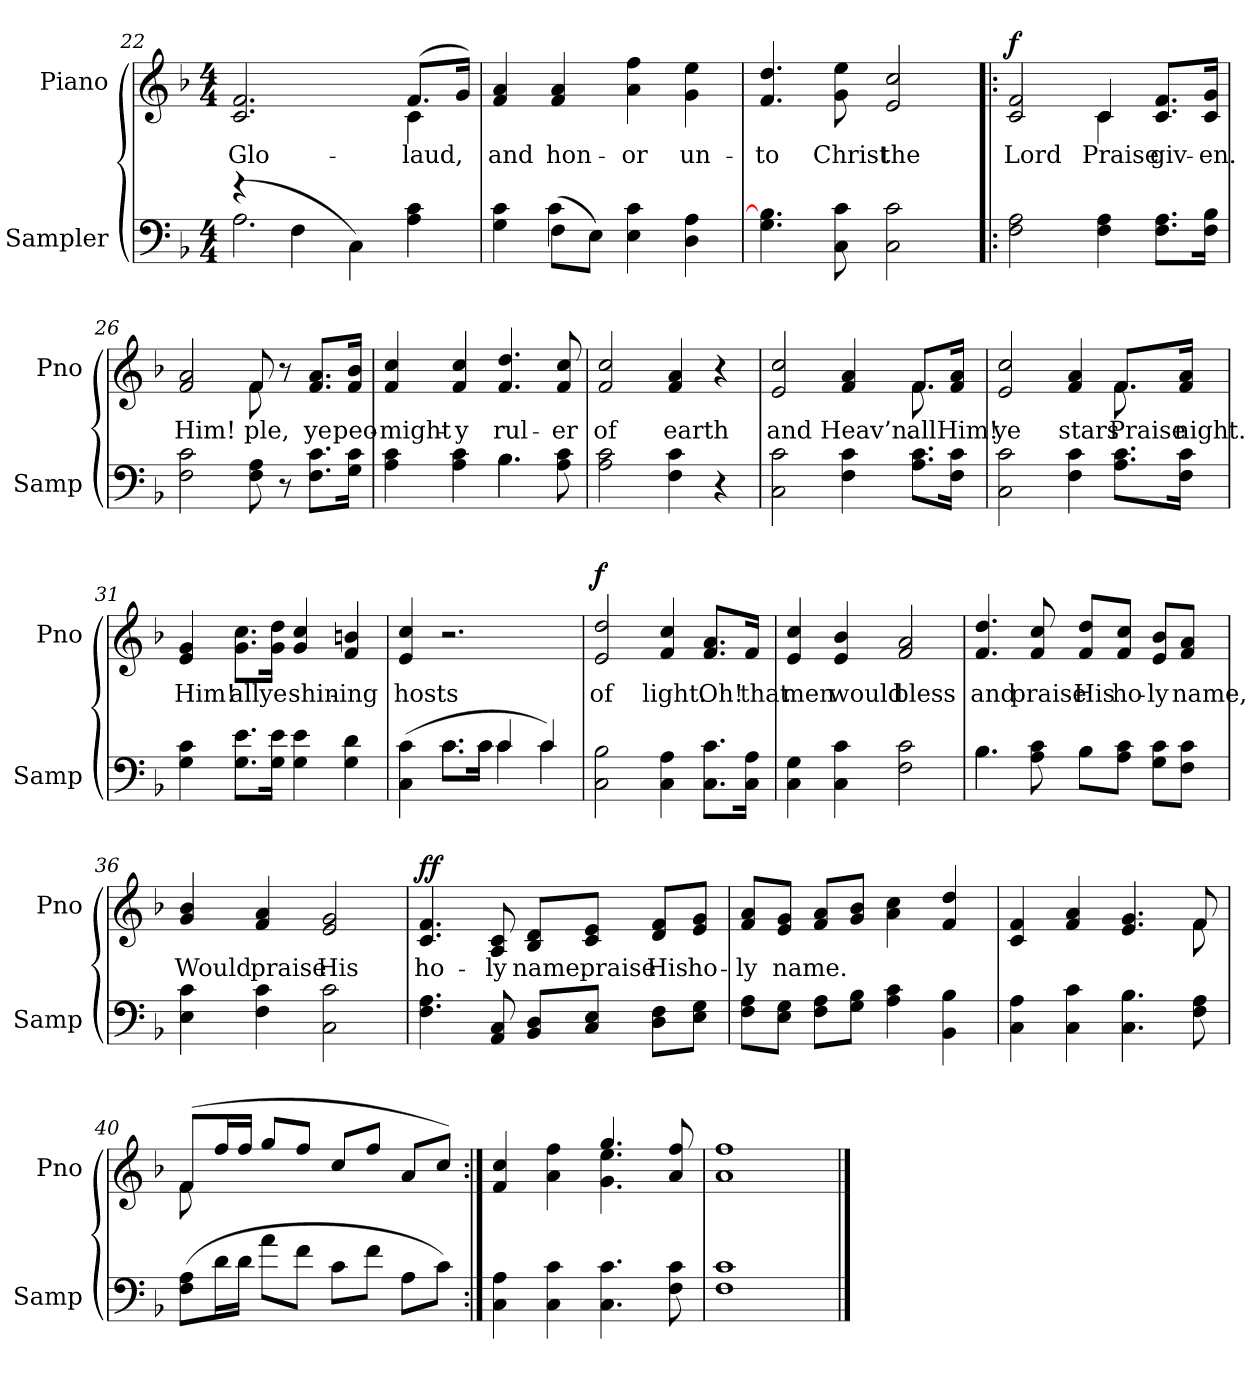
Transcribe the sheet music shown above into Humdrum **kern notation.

**kern	**kern	**text	**dynam
*part2	*part1	*part1	*part1
*staff2	*staff1	*staff1	*staff1
*I"Sampler	*I"Piano	*	*
*I'Samp	*I'Pno	*	*
*clefF4	*clefG2	*	*
*k[b-]	*k[b-]	*	*
*F:	*F:	*	*
*M4/4	*M4/4	*	*
=22	=22	=22	=22
*^	*^	*	*
(4r	2.A	2.c 2.f	2.ryy	Glo-	.
4F\	.	.	.	.	.
4C\)	.	.	.	.	.
4A 4c	4ryy	(8.f/L	4c	laud,	.
.	.	16g/Jk)	.	.	.
*	*	*v	*v	*	*
=23	=23	=23	=23	=23
4G 4c	4ryy	4f 4a	and	.
(8F\L	4c	4f 4a	hon-	.
8E\J)	.	.	.	.
4E 4c	2ryy	4a 4ff	-or	.
4D 4A	.	4g 4ee	un-	.
*v	*v	*	*	*
=24	=24	=24	=24
4.G 4.Bn]	4.f 4.dd	-to	.
8C 8c	8g 8ee	Christ	.
2C 2c	2e 2cc	the	.
=25!|:	=25!|:	=25!|:	=25!|:
*	*^	*	*
2F 2A	2c 2f	2ryy	Lord	f
4F 4A	4c/	4c	Praise	.
8.F\ 8.A\L	8.c/ 8.f/L	4ryy	giv-	.
16F\ 16B-\Jk	16c/ 16g/Jk	.	-en.	.
=26	=26	=26	=26	=26
2F 2c	2f 2a	2ryy	Him!	.
8F 8A	8f/	8f	-ple,	.
8r	8r	4.ryy	.	.
8.F\ 8.c\L	8.f/ 8.a/L	.	ye	.
16G\ 16c\Jk	16f/ 16b-/Jk	.	peo-	.
*	*v	*v	*	*
=27	=27	=27	=27
*^	*	*	*
4A 4c	2ryy	4f 4cc	might-	.
4A 4c	.	4f 4cc	-y	.
4.B-\	4.B-	4.f 4.dd	rul-	.
8A 8c	8ryy	8f 8cc	-er	.
*v	*v	*	*	*
=28	=28	=28	=28
2A 2c	2f 2cc	of	.
4F 4c	4f 4a	earth	.
4r	4r	.	.
=29	=29	=29	=29
*	*^	*	*
2C 2c	2e 2cc	2.ryy	and	.
4F 4c	4f 4a	.	Heav’n.	.
8.A\ 8.c\L	8.f/L	8.f	all	.
16F\ 16c\Jk	16f/ 16a/Jk	16ryy	Him!	.
=30	=30	=30	=30	=30
2C\ 2c\	2e 2cc	2.ryy	ye	.
4F\ 4c\	4f 4a	.	stars	.
8.A\ 8.c\L	8.f/L	8.f	Praise	.
16F\ 16c\Jk	16f/ 16a/Jk	16ryy	night.	.
*	*v	*v	*	*
=31	=31	=31	=31
4G\ 4c\	4e 4g	Him!	.
8.G\ 8.e\L	8.g\ 8.cc\L	all	.
16G\ 16e\Jk	16g\ 16dd\Jk	ye	.
4G 4e	4g 4cc	shin-	.
4G 4d	4f 4bn	-ing	.
=32	=32	=32	=32
*^	*	*	*
(4C 4c	4ryy	4e 4cc	hosts	.
8.c\L	8.c\L	2.r	.	.
16c\Jk	16c\Jk	.	.	.
4c/	4c	.	.	.
4c/)	4c	.	.	.
*v	*v	*	*	*
=33	=33	=33	=33
2C 2B-	2e 2dd	of	f
4C 4A	4f 4cc	light.	.
8.C\ 8.c\L	8.f/ 8.a/L	Oh!	.
16C\ 16A\Jk	16f/Jk	that	.
=34	=34	=34	=34
4C 4G	4e 4cc	men	.
4C 4c	4e 4b-	would	.
2F 2c	2f 2a	bless	.
=35	=35	=35	=35
*^	*	*	*
4.B-\	4.B-	4.f 4.dd	and	.
8A 8c	2ryy	8f 8cc	praise	.
8B-\L	.	8f/ 8dd/L	His	.
8A\ 8c\J	.	8f/ 8cc/J	ho-	.
8G\ 8c\L	.	8e/ 8b-/L	-ly	.
8F\ 8c\J	8ryy	8f/ 8a/J	name,	.
*v	*v	*	*	*
=36	=36	=36	=36
4E 4c	4g 4b-	Would	.
4F 4c	4f 4a	praise	.
2C 2c	2e 2g	His	.
=37	=37	=37	=37
4.F 4.A	4.c 4.f	ho-	ff
8AA 8C	8A 8c	-ly	.
8BB-/ 8D/L	8B-/ 8d/L	name.	.
8C/ 8E/J	8c/ 8e/J	praise	.
8D\ 8F\L	8d/ 8f/L	His	.
8E\ 8G\J	8e/ 8g/J	ho-	.
=38	=38	=38	=38
8F\ 8A\L	8f/ 8a/L	-ly	.
8E\ 8G\J	8e/ 8g/J	name.	.
8F\ 8A\L	8f/ 8a/L	.	.
8G\ 8B-\J	8g/ 8b-/J	.	.
4A 4c	4a 4cc	.	.
4BB- 4B-	4f 4dd	.	.
=39	=39	=39	=39
*	*^	*	*
4C 4A	4c 4f	2..ryy	.	.
4C 4c	4f 4a	.	.	.
4.C 4.B-	4.e 4.g	.	.	.
8F 8A	8f/	8f	.	.
=40	=40	=40	=40	=40
(8F\ 8A\L	(8f/L	8f	.	.
16d\L	16ff/L	2..ryy	.	.
16d\JJ	16ff/JJ	.	.	.
8a\L	8gg/L	.	.	.
8f\J	8ff/J	.	.	.
8c\L	8cc/L	.	.	.
8f\J	8ff/J	.	.	.
8A\L	8a/L	.	.	.
8c\J)	8cc/J)	.	.	.
=41:|!	=41:|!	=41:|!	=41:|!	=41:|!
4C 4A	4f 4cc	2ryy	.	.
4C 4c	4a 4ff	.	.	.
4.C 4.c	4.gg/	4.g 4.ee	.	.
8F 8c	8a/ 8ff/	8ryy	.	.
*	*v	*v	*	*
=42	=42	=42	=42
1F 1c	1a 1ff	.	.
==	==	==	==
*-	*-	*-	*-
